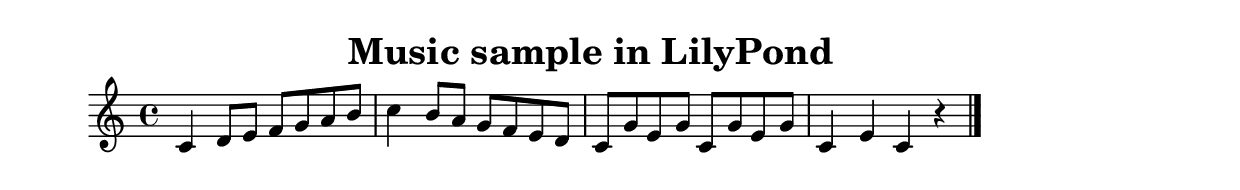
% music sample in LilyPond notation

\version "2.18.2"

\header {
  title = "Music sample in LilyPond" 
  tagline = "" % no footer
}

\paper { left-margin = 0\cm }

\relative c' {
  \time 4/4
  \clef treble
  c4 d8 e f8 g a b | c4 b8 a g8 f e d |
  c8 g' e g c,8 g' e g | c,4 e c r \bar "|."
}
